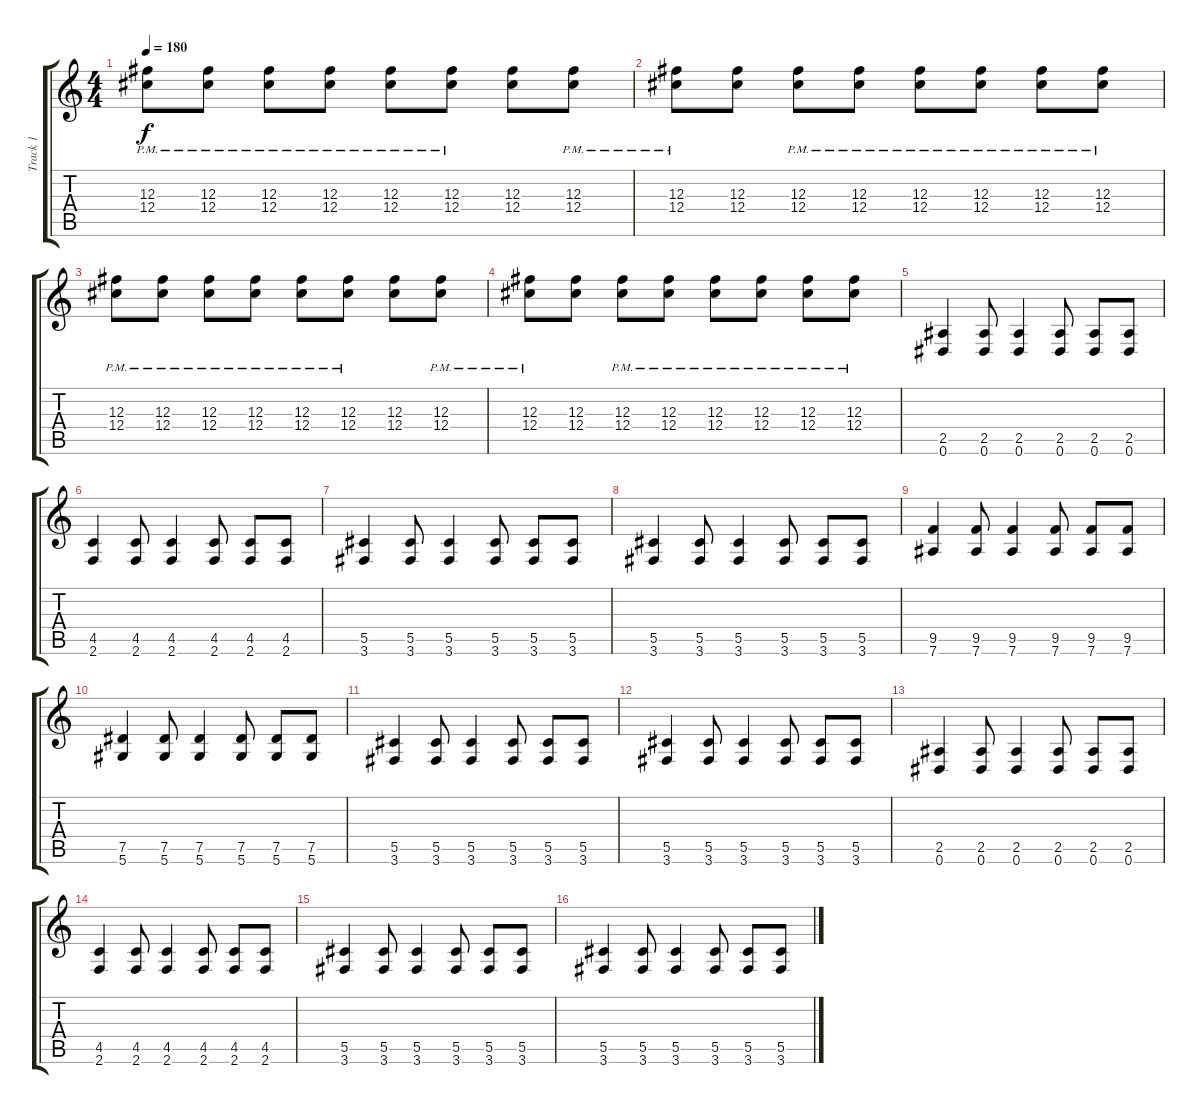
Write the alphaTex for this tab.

\track ("Track 1" "Track 1") {instrument distortionguitar}
\staff {score tabs}
\tuning (Eb4 Bb3 Gb3 Db3 Ab2 Eb2) {hide}
\ts (4 4)
\tempo 180
\clef g2
\ks c
(12.3{pm} 12.4{pm}).8{dy f} (12.3{pm} 12.4{pm}).8 (12.3{pm} 12.4{pm}).8 (12.3{pm} 12.4{pm}).8 (12.3{pm} 12.4{pm}).8 (12.3{pm} 12.4{pm}).8 (12.3 12.4).8 (12.3{pm} 12.4{pm}).8 |
(12.3{pm} 12.4{pm}).8 (12.3 12.4).8 (12.3{pm} 12.4{pm}).8 (12.3{pm} 12.4{pm}).8 (12.3{pm} 12.4{pm}).8 (12.3{pm} 12.4{pm}).8 (12.3{pm} 12.4{pm}).8 (12.3{pm} 12.4{pm}).8 |
(12.3{pm} 12.4{pm}).8 (12.3{pm} 12.4{pm}).8 (12.3{pm} 12.4{pm}).8 (12.3{pm} 12.4{pm}).8 (12.3{pm} 12.4{pm}).8 (12.3{pm} 12.4{pm}).8 (12.3 12.4).8 (12.3{pm} 12.4{pm}).8 |
(12.3{pm} 12.4{pm}).8 (12.3 12.4).8 (12.3{pm} 12.4{pm}).8 (12.3{pm} 12.4{pm}).8 (12.3{pm} 12.4{pm}).8 (12.3{pm} 12.4{pm}).8 (12.3{pm} 12.4{pm}).8 (12.3{pm} 12.4{pm}).8 |
(2.5 0.6).4 (2.5 0.6).8 (2.5 0.6).4 (2.5 0.6).8 (2.5 0.6).8 (2.5 0.6).8 |
(4.5 2.6).4 (4.5 2.6).8 (4.5 2.6).4 (4.5 2.6).8 (4.5 2.6).8 (4.5 2.6).8 |
(5.5 3.6).4 (5.5 3.6).8 (5.5 3.6).4 (5.5 3.6).8 (5.5 3.6).8 (5.5 3.6).8 |
(5.5 3.6).4 (5.5 3.6).8 (5.5 3.6).4 (5.5 3.6).8 (5.5 3.6).8 (5.5 3.6).8 |
(9.5 7.6).4 (9.5 7.6).8 (9.5 7.6).4 (9.5 7.6).8 (9.5 7.6).8 (9.5 7.6).8 |
(7.5 5.6).4 (7.5 5.6).8 (7.5 5.6).4 (7.5 5.6).8 (7.5 5.6).8 (7.5 5.6).8 |
(5.5 3.6).4 (5.5 3.6).8 (5.5 3.6).4 (5.5 3.6).8 (5.5 3.6).8 (5.5 3.6).8 |
(5.5 3.6).4 (5.5 3.6).8 (5.5 3.6).4 (5.5 3.6).8 (5.5 3.6).8 (5.5 3.6).8 |
(2.5 0.6).4 (2.5 0.6).8 (2.5 0.6).4 (2.5 0.6).8 (2.5 0.6).8 (2.5 0.6).8 |
(4.5 2.6).4 (4.5 2.6).8 (4.5 2.6).4 (4.5 2.6).8 (4.5 2.6).8 (4.5 2.6).8 |
(5.5 3.6).4 (5.5 3.6).8 (5.5 3.6).4 (5.5 3.6).8 (5.5 3.6).8 (5.5 3.6).8 |
(5.5 3.6).4 (5.5 3.6).8 (5.5 3.6).4 (5.5 3.6).8 (5.5 3.6).8 (5.5 3.6).8
